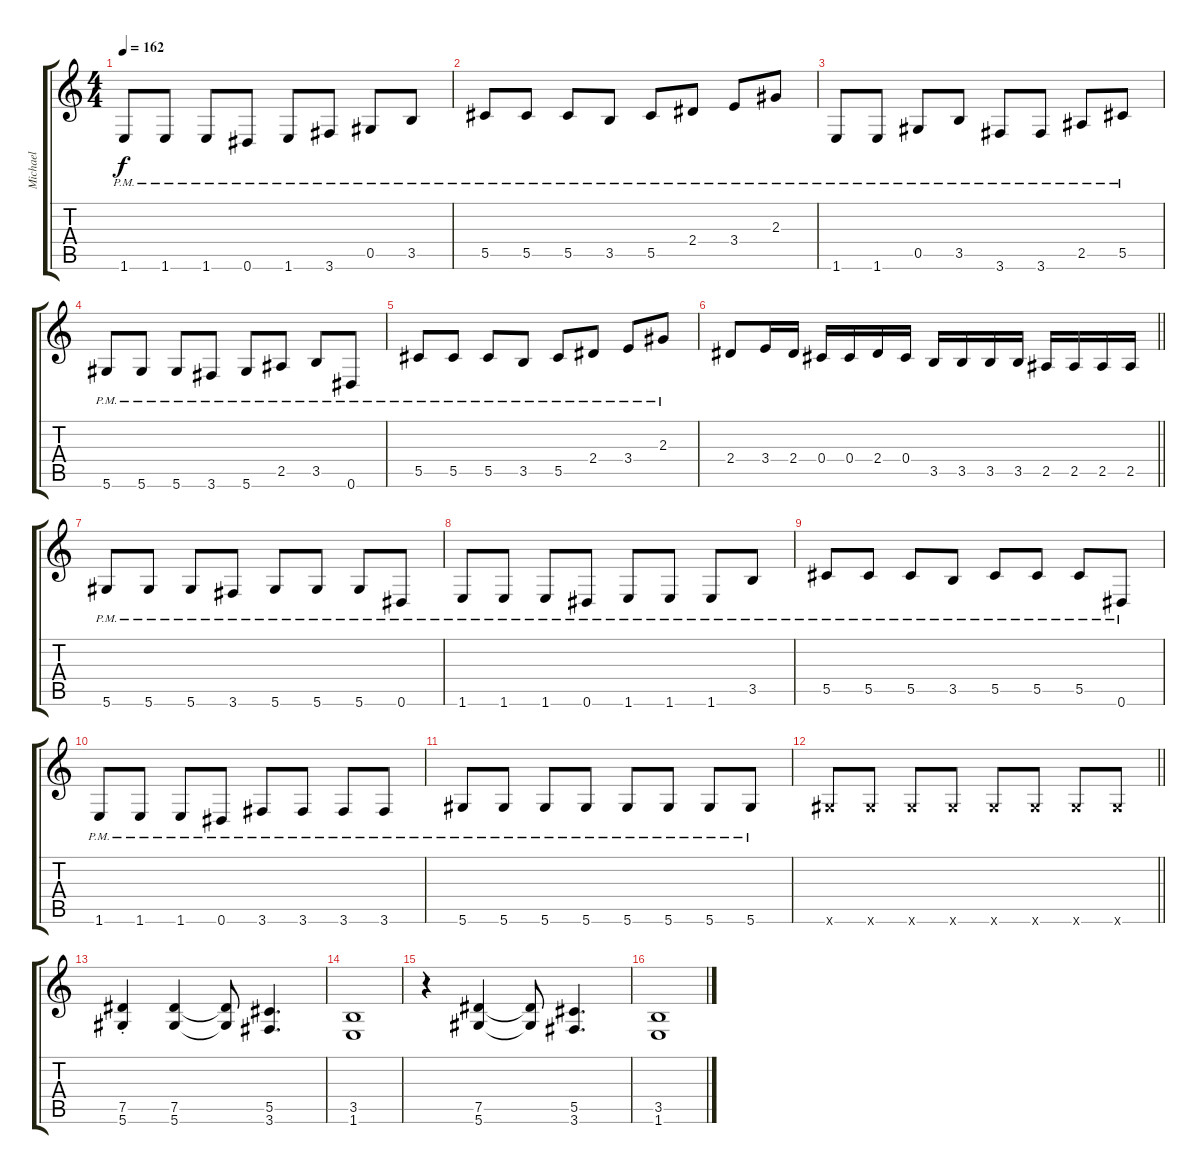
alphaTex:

\track ("Michael" "Michael") {instrument distortionguitar}
\staff {score tabs}
\tuning (Eb4 Bb3 Gb3 Db3 Ab2 Eb2) {hide}
\ts (4 4)
\tempo 162
\clef g2
\ks aminor
1.6{pm}.8{dy f} 1.6{pm}.8 1.6{pm}.8 0.6{pm}.8 1.6{pm}.8 3.6{pm}.8 0.5{pm}.8 3.5{pm}.8 |
5.5{pm}.8 5.5{pm}.8 5.5{pm}.8 3.5{pm}.8 5.5{pm}.8 2.4{pm}.8 3.4{pm}.8 2.3{pm}.8 |
1.6{pm}.8 1.6{pm}.8 0.5{pm}.8 3.5{pm}.8 3.6{pm}.8 3.6{pm}.8 2.5{pm}.8 5.5{pm}.8 |
5.6{pm}.8 5.6{pm}.8 5.6{pm}.8 3.6{pm}.8 5.6{pm}.8 2.5{pm}.8 3.5{pm}.8 0.6{pm}.8 |
5.5{pm}.8 5.5{pm}.8 5.5{pm}.8 3.5{pm}.8 5.5{pm}.8 2.4{pm}.8 3.4{pm}.8 2.3{pm}.8 |
\barLineRight lightlight
2.4.8 3.4.16 2.4.16 0.4.16 0.4.16 2.4.16 0.4.16 3.5.16 3.5.16 3.5.16 3.5.16 2.5.16 2.5.16 2.5.16 2.5.16 |
5.6{pm}.8 5.6{pm}.8 5.6{pm}.8 3.6{pm}.8 5.6{pm}.8 5.6{pm}.8 5.6{pm}.8 0.6{pm}.8 |
1.6{pm}.8 1.6{pm}.8 1.6{pm}.8 0.6{pm}.8 1.6{pm}.8 1.6{pm}.8 1.6{pm}.8 3.5{pm}.8 |
5.5{pm}.8 5.5{pm}.8 5.5{pm}.8 3.5{pm}.8 5.5{pm}.8 5.5{pm}.8 5.5{pm}.8 0.6{pm}.8 |
1.6{pm}.8 1.6{pm}.8 1.6{pm}.8 0.6{pm}.8 3.6{pm}.8 3.6{pm}.8 3.6{pm}.8 3.6{pm}.8 |
5.6{pm}.8 5.6{pm}.8 5.6{pm}.8 5.6{pm}.8 5.6{pm}.8 5.6{pm}.8 5.6{pm}.8 5.6{pm}.8 |
\barLineRight lightlight
5.6{x}.8 5.6{x}.8 5.6{x}.8 5.6{x}.8 5.6{x}.8 5.6{x}.8 5.6{x}.8 5.6{x}.8 |
(7.5{st} 5.6{st}).4 (7.5 5.6).4 (7.5{t} 5.6{t}).8 (5.5 3.6).4{d} |
(3.5 1.6).1 |
r.4 (7.5 5.6).4 (7.5{t} 5.6{t}).8 (5.5 3.6).4{d} |
(3.5 1.6).1
